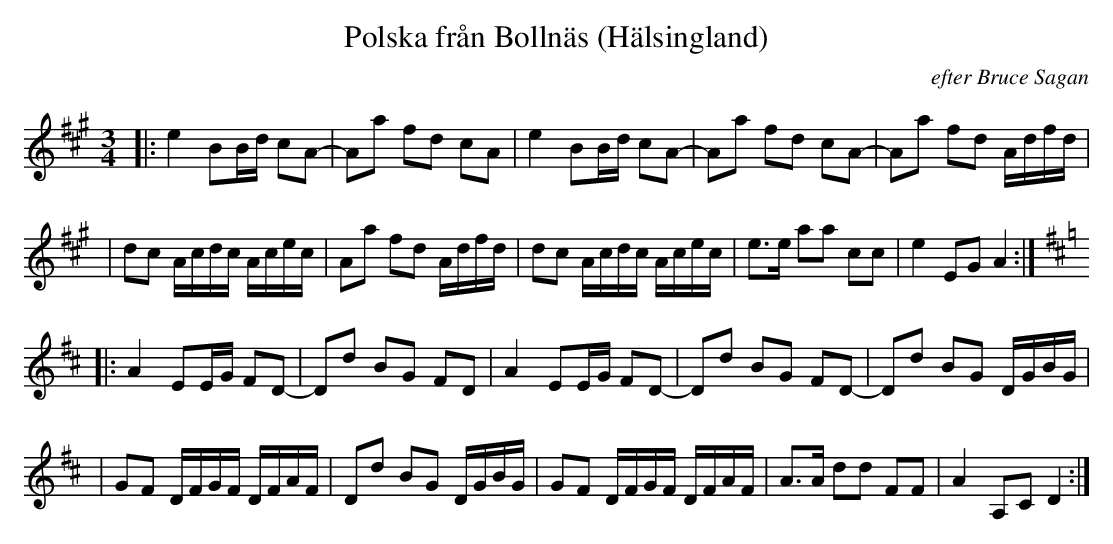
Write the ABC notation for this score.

X:1
T: Polska fr\aan Bolln\"as (H\"alsingland)
O: efter Bruce Sagan
M: 3/4
L: 1/16
K: A
|: e4   B2Bd c2A2- | A2a2 f2d2 c2A2 | e4   B2Bd c2A2- | A2a2 f2d2 c2A2- | A2a2 f2d2 Adfd |
|  d2c2 Acdc Acec  | A2a2 f2d2 Adfd | d2c2 Acdc Acec  | e3e  a2a2 c2c2  | e4   E2G2 A4  :|
K: D
|: A4   E2EG F2D2- | D2d2 B2G2 F2D2 | A4   E2EG F2D2- | D2d2 B2G2 F2D2- | D2d2 B2G2  DGBG |
|  G2F2 DFGF DFAF  | D2d2 B2G2 DGBG | G2F2 DFGF DFAF  | A3A  d2d2 F2F2  | A4   A,2C2 D4  :|
